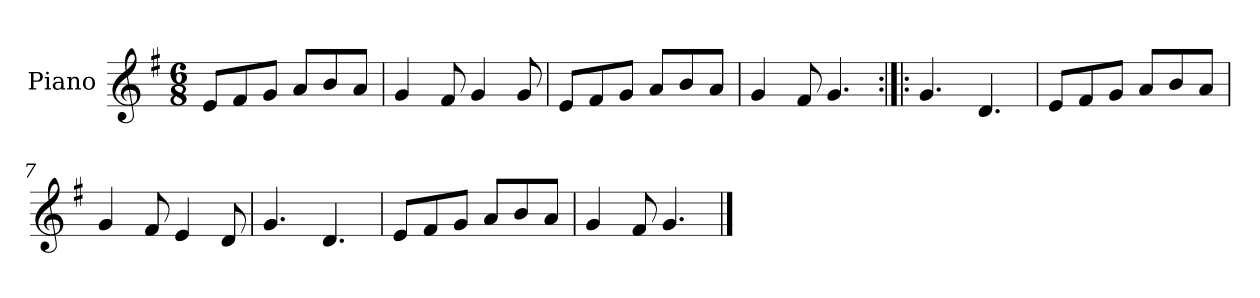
**kern
*part1
*staff1
*I"Piano
*I'Pno.
*clefG2
*k[f#]
*M6/8
=1
8e/L
8f#/
8g/J
8a/L
8b/
8a/J
=2
4g/
8f#/
4g/
8g/
=3
8e/L
8f#/
8g/J
8a/L
8b/
8a/J
=4
4g/
8f#/
4.g/
=5:|!|:
4.g/
4.d/
=6
8e/L
8f#/
8g/J
8a/L
8b/
8a/J
=7
4g/
8f#/
4e/
8d/
=8
4.g/
4.d/
!!LO:LB:g=z
=9
8e/L
8f#/
8g/J
8a/L
8b/
8a/J
=10
4g/
8f#/
4.g/
==
*-
